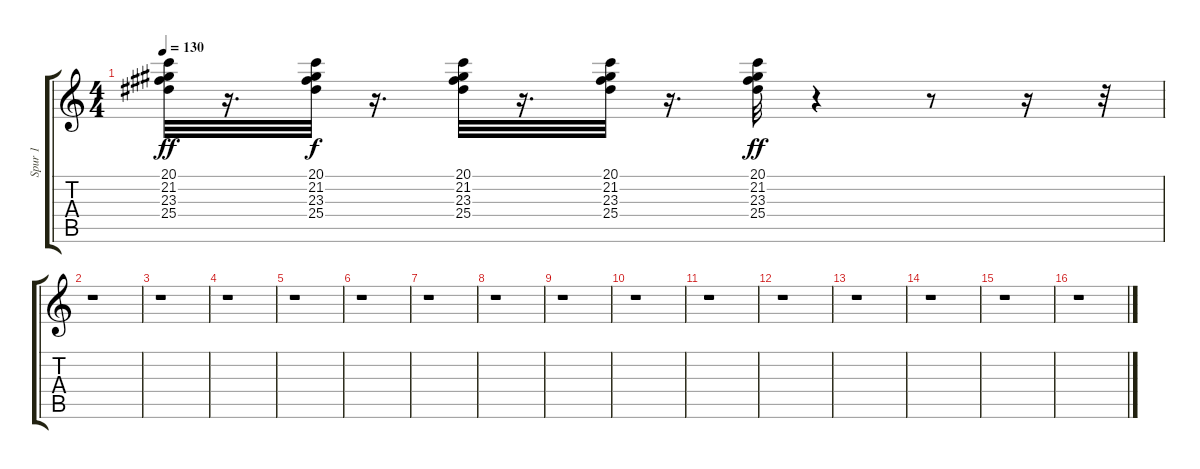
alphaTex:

\track ("Spur 1" "Spur 1") {instrument honkytonkpiano}
\staff {score tabs}
\tuning (E4 B3 G3 D3 A2 E2) {hide}
\ts (4 4)
\tempo 130
\clef g2
\ks c
(20.1 21.2 23.3 25.4).32{dy ff} r.16{d} (20.1 21.2 23.3 25.4).32{dy f} r.16{d} (20.1 21.2 23.3 25.4).32 r.16{d} (20.1 21.2 23.3 25.4).32 r.16{d} (20.1 21.2 23.3 25.4).32{dy ff} r.4 r.8 r.16 r.32 |
r.1 |
r.1 |
r.1 |
r.1 |
r.1 |
r.1 |
r.1 |
r.1 |
r.1 |
r.1 |
r.1 |
r.1 |
r.1 |
r.1 |
r.1
